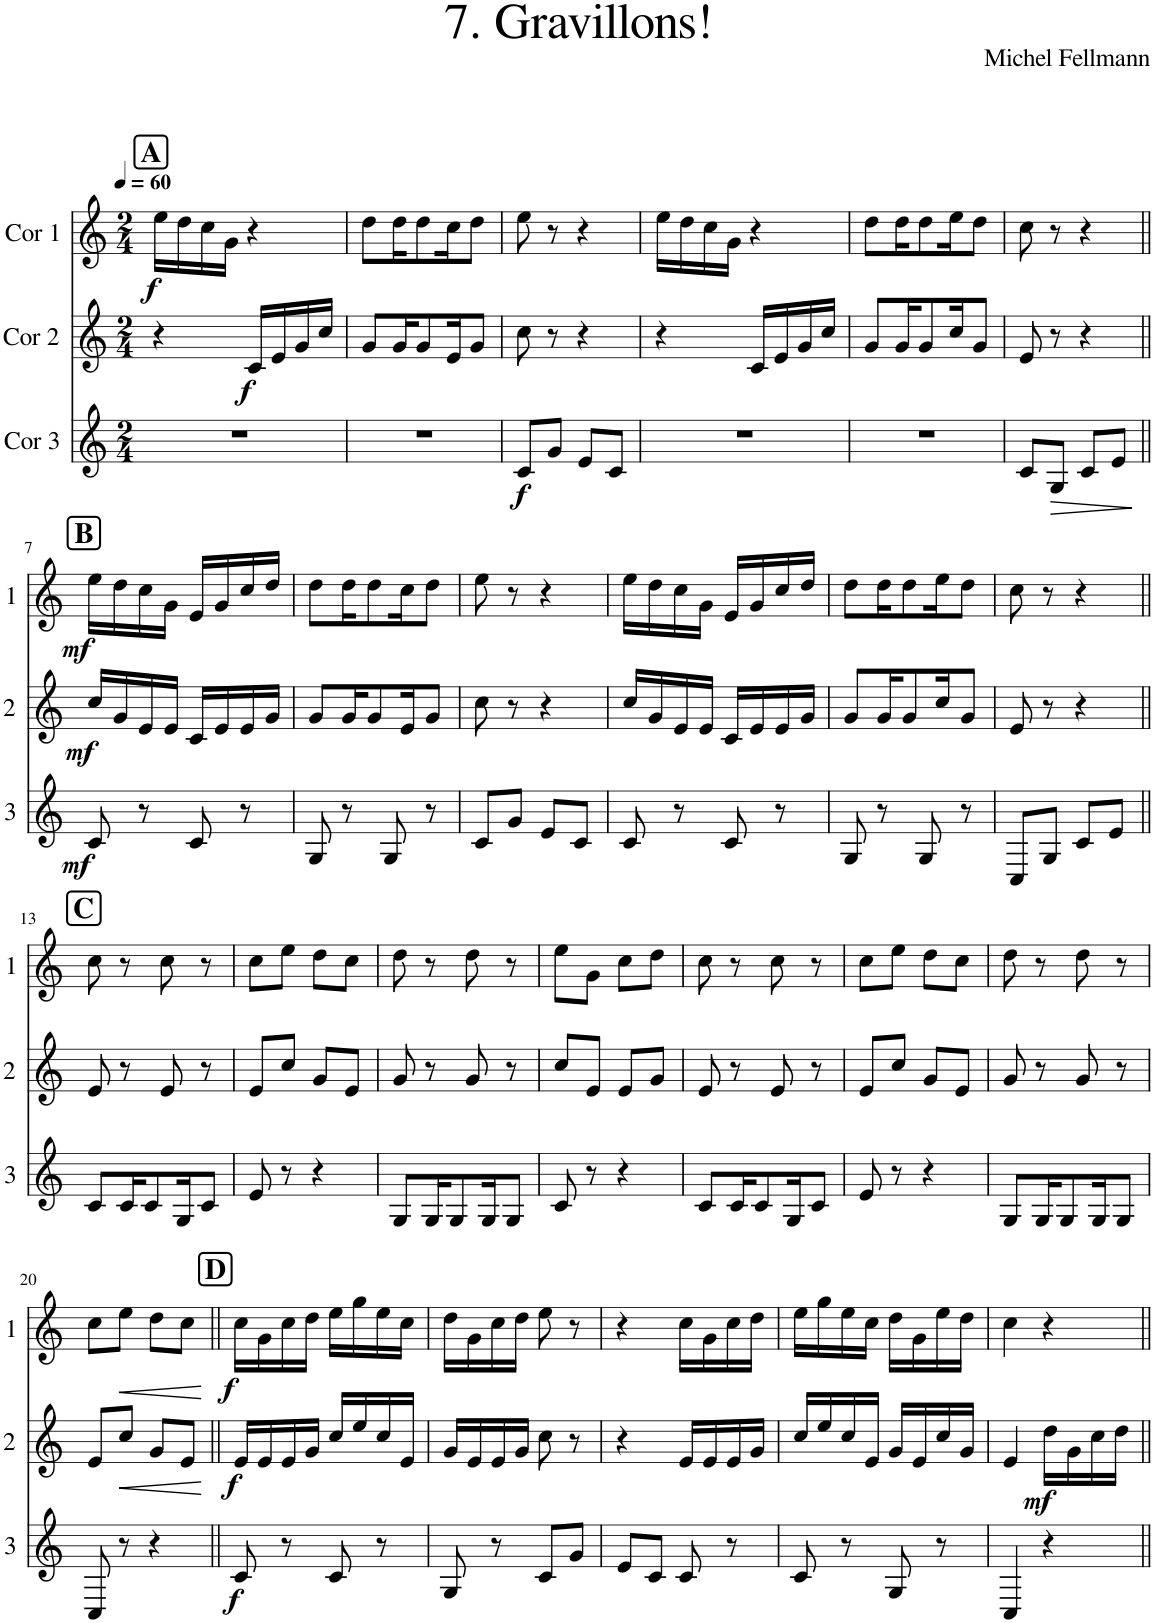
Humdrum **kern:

**kern	**dynam	**kern	**dynam	**kern	**dynam
*part3	*part3	*part2	*part2	*part1	*part1
*staff3	*staff3	*staff2	*staff2	*staff1	*staff1
*I"Cor 3	*	*I"Cor 2	*	*I"Cor 1	*
*clefG2	*	*clefG2	*	*clefG2	*
*Trd4c7	*	*Trd4c7	*	*Trd4c7	*
*k[]	*	*k[]	*	*k[]	*
*M2/4	*	*M2/4	*	*M2/4	*
*MM60	*	*MM60	*	*MM60	*
!!LO:REH:place=s1:a:B:cj:fs=14:t=A
=1	=1	=1	=1	=1	=1
!	!	!	!	!	!LO:DY:b
2r	.	4r	.	16ee\LL	f
.	.	.	.	16dd\	.
.	.	.	.	16cc\	.
.	.	.	.	16g\JJ	.
!	!	!	!LO:DY:b	!	!
.	.	16c/LL	f	4r	.
.	.	16e/	.	.	.
.	.	16g/	.	.	.
.	.	16cc/JJ	.	.	.
=2	=2	=2	=2	=2	=2
2r	.	8g/L	.	8dd\L	.
.	.	16g/K	.	16dd\K	.
.	.	8g/	.	8dd\	.
.	.	16e/K	.	16cc\K	.
.	.	8g/J	.	8dd\J	.
=3	=3	=3	=3	=3	=3
!	!LO:DY:b	!	!	!	!
8c/L	f	8cc\	.	8ee\	.
8g/J	.	8r	.	8r	.
8e/L	.	4r	.	4r	.
8c/J	.	.	.	.	.
=4	=4	=4	=4	=4	=4
2r	.	4r	.	16ee\LL	.
.	.	.	.	16dd\	.
.	.	.	.	16cc\	.
.	.	.	.	16g\JJ	.
.	.	16c/LL	.	4r	.
.	.	16e/	.	.	.
.	.	16g/	.	.	.
.	.	16cc/JJ	.	.	.
=5	=5	=5	=5	=5	=5
2r	.	8g/L	.	8dd\L	.
.	.	16g/K	.	16dd\K	.
.	.	8g/	.	8dd\	.
.	.	16cc/K	.	16ee\K	.
.	.	8g/J	.	8dd\J	.
=6	=6	=6	=6	=6	=6
8c/L	.	8e/	.	8cc\	.
!	!LO:HP:b	!	!	!	!
8G/J	>	8r	.	8r	.
8c/L	.	4r	.	4r	.
8e/J	.	.	.	.	.
.	]	.	.	.	.
!!LO:LB:g=z
!!LO:REH:place=s1:a:B:cj:fs=14:t=B
=7||	=7||	=7||	=7||	=7||	=7||
!	!LO:DY:b	!	!LO:DY:b	!	!LO:DY:b
8c/	mf	16cc/LL	mf	16ee\LL	mf
.	.	16g/	.	16dd\	.
8r	.	16e/	.	16cc\	.
.	.	16e/JJ	.	16g\JJ	.
8c/	.	16c/LL	.	16e/LL	.
.	.	16e/	.	16g/	.
8r	.	16e/	.	16cc/	.
.	.	16g/JJ	.	16dd/JJ	.
=8	=8	=8	=8	=8	=8
8G/	.	8g/L	.	8dd\L	.
8r	.	16g/K	.	16dd\K	.
.	.	8g/	.	8dd\	.
8G/	.	.	.	.	.
.	.	16e/K	.	16cc\K	.
8r	.	8g/J	.	8dd\J	.
=9	=9	=9	=9	=9	=9
8c/L	.	8cc\	.	8ee\	.
8g/J	.	8r	.	8r	.
8e/L	.	4r	.	4r	.
8c/J	.	.	.	.	.
=10	=10	=10	=10	=10	=10
8c/	.	16cc/LL	.	16ee\LL	.
.	.	16g/	.	16dd\	.
8r	.	16e/	.	16cc\	.
.	.	16e/JJ	.	16g\JJ	.
8c/	.	16c/LL	.	16e/LL	.
.	.	16e/	.	16g/	.
8r	.	16e/	.	16cc/	.
.	.	16g/JJ	.	16dd/JJ	.
=11	=11	=11	=11	=11	=11
8G/	.	8g/L	.	8dd\L	.
8r	.	16g/K	.	16dd\K	.
.	.	8g/	.	8dd\	.
8G/	.	.	.	.	.
.	.	16cc/K	.	16ee\K	.
8r	.	8g/J	.	8dd\J	.
=12	=12	=12	=12	=12	=12
8C/L	.	8e/	.	8cc\	.
8G/J	.	8r	.	8r	.
8c/L	.	4r	.	4r	.
8e/J	.	.	.	.	.
!!LO:LB:g=z
!!LO:REH:place=s1:a:B:cj:fs=14:t=C
=13||	=13||	=13||	=13||	=13||	=13||
8c/L	.	8e/	.	8cc\	.
16c/K	.	8r	.	8r	.
8c/	.	.	.	.	.
.	.	8e/	.	8cc\	.
16G/K	.	.	.	.	.
8c/J	.	8r	.	8r	.
=14	=14	=14	=14	=14	=14
8e/	.	8e/L	.	8cc\L	.
8r	.	8cc/J	.	8ee\J	.
4r	.	8g/L	.	8dd\L	.
.	.	8e/J	.	8cc\J	.
=15	=15	=15	=15	=15	=15
8G/L	.	8g/	.	8dd\	.
16G/K	.	8r	.	8r	.
8G/	.	.	.	.	.
.	.	8g/	.	8dd\	.
16G/K	.	.	.	.	.
8G/J	.	8r	.	8r	.
=16	=16	=16	=16	=16	=16
8c/	.	8cc/L	.	8ee\L	.
8r	.	8e/J	.	8g\J	.
4r	.	8e/L	.	8cc\L	.
.	.	8g/J	.	8dd\J	.
=17	=17	=17	=17	=17	=17
8c/L	.	8e/	.	8cc\	.
16c/K	.	8r	.	8r	.
8c/	.	.	.	.	.
.	.	8e/	.	8cc\	.
16G/K	.	.	.	.	.
8c/J	.	8r	.	8r	.
=18	=18	=18	=18	=18	=18
8e/	.	8e/L	.	8cc\L	.
8r	.	8cc/J	.	8ee\J	.
4r	.	8g/L	.	8dd\L	.
.	.	8e/J	.	8cc\J	.
=19	=19	=19	=19	=19	=19
8G/L	.	8g/	.	8dd\	.
16G/K	.	8r	.	8r	.
8G/	.	.	.	.	.
.	.	8g/	.	8dd\	.
16G/K	.	.	.	.	.
8G/J	.	8r	.	8r	.
!!LO:LB:g=z
=20	=20	=20	=20	=20	=20
8C/	.	8e/L	.	8cc\L	.
!	!	!	!LO:HP:b	!	!LO:HP:b
8r	.	8cc/J	<	8ee\J	<
4r	.	8g/L	.	8dd\L	.
.	.	8e/J	.	8cc\J	.
.	.	.	[	.	[
!!LO:REH:place=s1:a:B:cj:fs=14:t=D
=21||	=21||	=21||	=21||	=21||	=21||
!	!LO:DY:b	!	!LO:DY:b	!	!LO:DY:b
8c/	f	16e/LL	f	16cc\LL	f
.	.	16e/	.	16g\	.
8r	.	16e/	.	16cc\	.
.	.	16g/JJ	.	16dd\JJ	.
8c/	.	16cc/LL	.	16ee\LL	.
.	.	16ee/	.	16gg\	.
8r	.	16cc/	.	16ee\	.
.	.	16e/JJ	.	16cc\JJ	.
=22	=22	=22	=22	=22	=22
8G/	.	16g/LL	.	16dd\LL	.
.	.	16e/	.	16g\	.
8r	.	16e/	.	16cc\	.
.	.	16g/JJ	.	16dd\JJ	.
8c/L	.	8cc\	.	8ee\	.
8g/J	.	8r	.	8r	.
=23	=23	=23	=23	=23	=23
8e/L	.	4r	.	4r	.
8c/J	.	.	.	.	.
8c/	.	16e/LL	.	16cc\LL	.
.	.	16e/	.	16g\	.
8r	.	16e/	.	16cc\	.
.	.	16g/JJ	.	16dd\JJ	.
=24	=24	=24	=24	=24	=24
8c/	.	16cc/LL	.	16ee\LL	.
.	.	16ee/	.	16gg\	.
8r	.	16cc/	.	16ee\	.
.	.	16e/JJ	.	16cc\JJ	.
8G/	.	16g/LL	.	16dd\LL	.
.	.	16e/	.	16g\	.
8r	.	16cc/	.	16ee\	.
.	.	16g/JJ	.	16dd\JJ	.
=25	=25	=25	=25	=25	=25
4C/	.	4e/	.	4cc\	.
!	!	!	!LO:DY:b	!	!
4r	.	16dd\LL	mf	4r	.
.	.	16g\	.	.	.
.	.	16cc\	.	.	.
.	.	16dd\JJ	.	.	.
=||	=||	=||	=||	=||	=||
*-	*-	*-	*-	*-	*-
